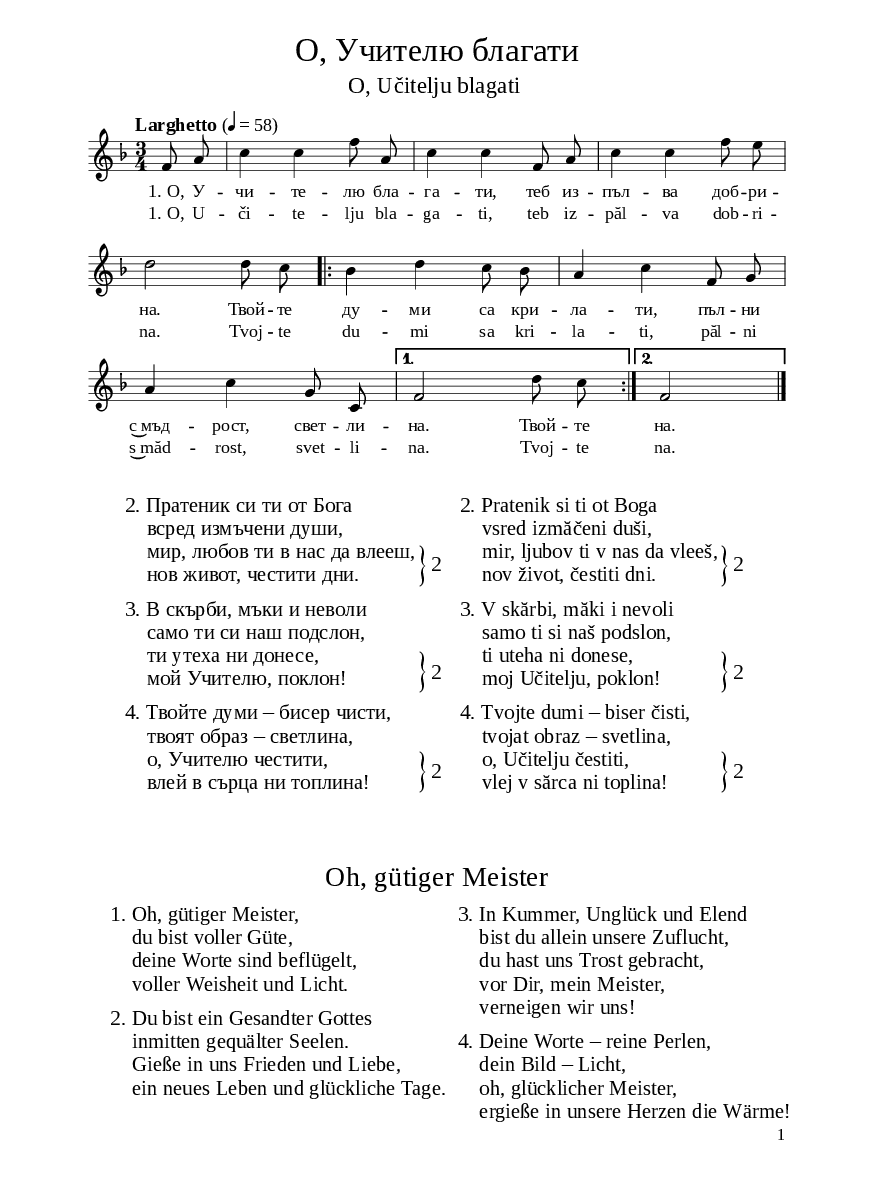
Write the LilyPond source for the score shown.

\version "2.24.4"

% include paper part and global functions
\include "include/globals.ily"

"rightBraces051" = \markup {
  \column {
    % repeat braces
    \translate #'(0 . -7.5 )
    \right-brace #20

    \translate #'(0 . -11.7 )
    \right-brace #20

    \translate #'(0 . -11.0 )
    \right-brace #20
  }
  \column {
    % repeat numbers
    \translate #'(0 . -8.1 )
    2

    \translate #'(0 . -15.0 )
    2

    \translate #'(0 . -13.5 )
    2
  }
}

\bookpart {
  \label #'ref051
  \tocItem \markup "О, Учителю благати – O, Učitelju blagati"
  \include "include/bookpart-paper.ily"
  \score {
    \include "include/score-layout.ily"

    \new Voice \absolute  {
      \clef treble
      \key f \major
      \time 3/4
      \tempoFunc "Larghetto" 4 "58"
      \partial 4
      \autoBeamOff
      f'8 a' c''4 c'' f''8 a' | c''4 c'' f'8 a' | c''4 c'' f''8 e'' \break
      d''2 d''8 c'' \repeat volta 2 {
        | bes'4 d'' c''8 bes' | a'4 c'' f'8 g' \break |
        a'4 c'' g'8 c'8 |
      } \alternative { { f'2 d''8 c''  | } { f'2 \break } } \bar "|."
    }

    \addlyrics {
      "1. О," У -- чи -- те -- лю бла -- га -- ти, теб из -- пъл -- ва доб -- ри --
      на. Твой -- те ду -- ми са кри -- ла -- ти, пъл -- ни
      с~мъд -- рост, свет -- ли -- на. Твой -- те на.
    }


    \addlyrics {
      "1. O," U -- či -- te -- lju bla -- ga -- ti, teb iz -- păl -- va dob -- ri --
      na. Tvoj -- te du -- mi sa kri -- la -- ti, păl -- ni
      s~măd -- rost, svet -- li -- na. Tvoj -- te na.
    }

    \header {
      title = \titleFunc "О, Учителю благати" "O, Učitelju blagati "
    }

    \midi{}

  } % score

  \markup \empty-two

  \markup \abs-fontsize #10 {
    \hspace #5
    \override #`(baseline-skip . ,bgCoupletBaselineSkip)
    \column {
      \line {   2. Пратеник си ти от Бога}

      \line {   "   "всред измъчени души,}

      \line {   "   "мир, любов ти в нас да влееш,}

      \line {   "   "нов живот, честити дни.}

      \vspace #0.5

      \line {   3. В скърби, мъки и неволи }

      \line {   "   "само ти си наш подслон,}

      \line {   "   "ти утеха ни донесе,}

      \line {   "   "мой Учителю, поклон!}

      \vspace #0.5

      \line {   4. Твойте думи – бисер чисти,}

      \line {   "   "твоят образ – светлина,}

      \line {   "   "о, Учителю честити,}

      \line {   "   "влей в сърца ни топлина!}
    }\"rightBraces051"

    \hspace #2
    \override #`(baseline-skip . ,bgCoupletBaselineSkip)
    \column {
      \line {   2. Pratenik si ti ot Boga}

      \line {   "   "vsred izmăčeni duši,}

      \line {   "   "mir, ljubov ti v nas da vleeš,}

      \line {   "   "nov život, čestiti dni.}

      \vspace #0.5

      \line {   3. V skărbi, măki i nevoli }

      \line {   "   "samo ti si naš podslon,}

      \line {   "   "ti uteha ni donese,}

      \line {   "   "moj Učitelju, poklon!}

      \vspace #0.5

      \line {   4. Tvojte dumi – biser čisti,}

      \line {   "   "tvojat obraz – svetlina,}

      \line {   "   "o, Učitelju čestiti,}

      \line {   "   "vlej v sărca ni toplina!}
    } %column
    \"rightBraces051"
  } % markup

  \markup \vspace #3

  % include foreign translation(s) of the song
  \version "2.24.4"

\markup \fill-line { \fontsize #deTitleFontSize "Oh, gütiger Meister" }
\markup \null
\markup \null
\markup \abs-fontsize #10 {
\hspace #3
  \override #`(baseline-skip . ,deCoupletBaselineSkip)

  \column {
    \line {1. Oh, gütiger Meister,}
    \line {   "   "du bist voller Güte,}
    \line {   "   "deine Worte sind beflügelt,}
    \line {   "   "voller Weisheit und Licht.}
    \vspace #0.5
    \line {   2. Du bist ein Gesandter Gottes}
    \line {   "   "inmitten gequälter Seelen.}
    \line {   "   "Gieße in uns Frieden und Liebe,}
    \line {   "   "ein neues Leben und glückliche Tage.}
 

  }

    \hspace #1
   \override #`(baseline-skip . ,deCoupletBaselineSkip)


  \column {
  
    \line {   3. In Kummer, Unglück und Elend}
    \line {   "   "bist du allein unsere Zuflucht,}
    \line {   "   "du hast uns Trost gebracht,}
    \line {   "   "vor Dir, mein Meister,}
    \line {   "   "verneigen wir uns!}
     \vspace #0.5
    \line {  4. Deine Worte – reine Perlen,}
    \line {   "   "dein Bild – Licht,}
    \line {   "   "oh, glücklicher Meister,}
    \line {   "   "ergieße in unsere Herzen die Wärme!}


  }

}


} % bookpart
